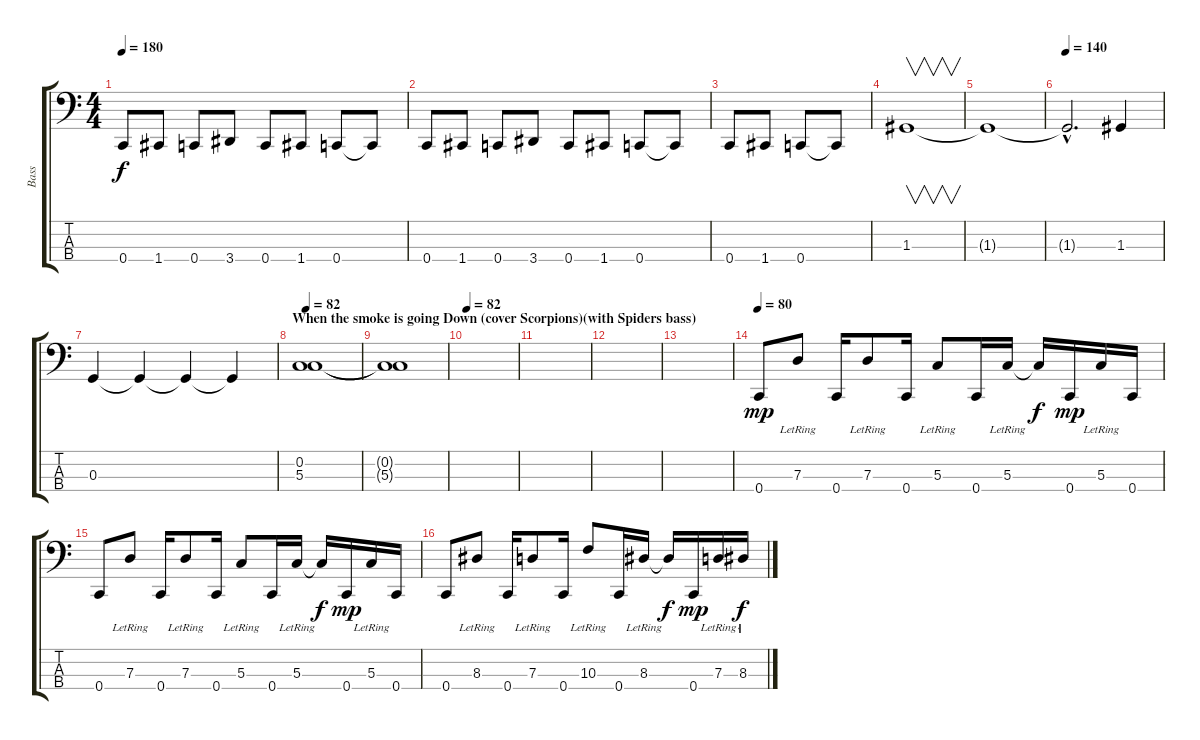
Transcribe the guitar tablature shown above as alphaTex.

\track ("Bass" "Bass") {instrument slapbass2}
\staff {score tabs}
\tuning (F2 C2 G1 C1) {hide}
\ts (4 4)
\tempo 180
\clef f4
\ks c
0.4.8{dy f} 1.4.8 0.4.8 3.4.8 0.4.8 1.4.8 0.4.8 0.4{t}.8 |
0.4.8 1.4.8 0.4.8 3.4.8 0.4.8 1.4.8 0.4.8 0.4{t}.8 |
0.4.8 1.4.8 0.4.8 0.4{t}.8 |
1.3.1{v} |
1.3{t}.1 |
\tempo 140
1.3{hac t}.2{d} 1.3.4 |
0.3.4 0.3{t}.4 0.3{t}.4 0.3{t}.4 |
\section ("" "When the smoke is going Down (cover Scorpions)(with Spiders bass)")
\tempo 82
(0.2 5.3).1 |
(0.2{t} 5.3{t}).1 |
\tempo 82
|
|
|
|
\tempo 80
0.4.8{dy mp volume 16 instrument electricbassfinger} 7.3{lr}.8 0.4.16 7.3{lr}.8 0.4.16 5.3{lr}.8 0.4.16 5.3{lr}.16 5.3{t}.16{dy f} 0.4.16{dy mp} 5.3{lr}.16 0.4.16 |
0.4.8 7.3{lr}.8 0.4.16 7.3{lr}.8 0.4.16 5.3{lr}.8 0.4.16 5.3{lr}.16 5.3{t}.16{dy f} 0.4.16{dy mp} 5.3{lr}.16 0.4.16 |
0.4.8 8.3{lr}.8 0.4.16 7.3{lr}.8 0.4.16 10.3{lr}.8 0.4.16 8.3{lr}.16 8.3{t}.16{dy f} 0.4.16{dy mp} 7.3{lr}.16 8.3{lr}.16{dy f}
